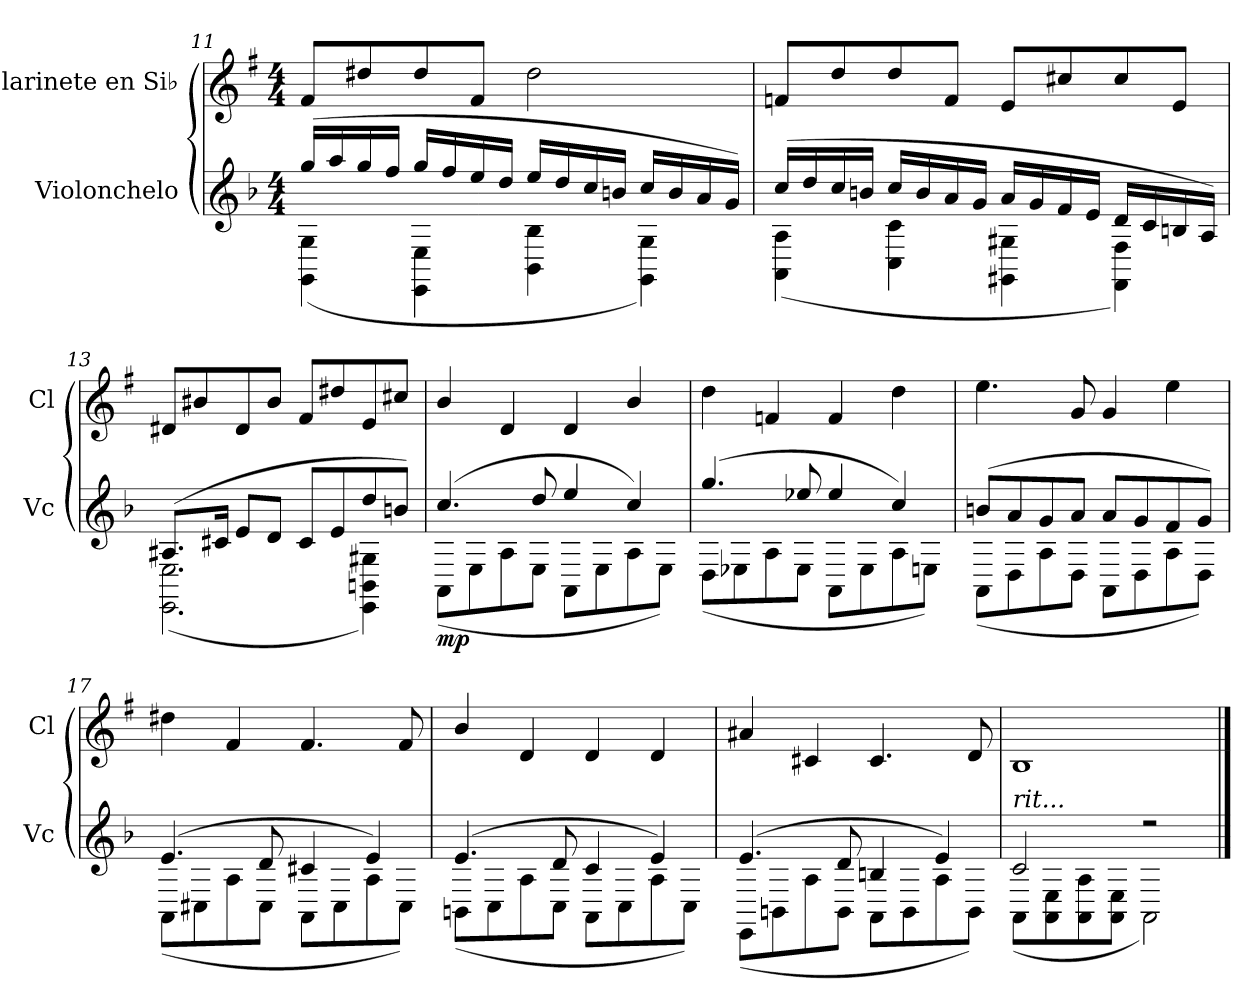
**kern	**dynam	**kern
*part2	*part2	*part1
*staff2	*staff2	*staff1
*I"Violonchelo	*	*I"Clarinete en Si♭
*I'Vc	*	*I'Cl
*clefG2	*	*clefG2
*	*	*ITrd1c2
*k[b-]	*	*k[b-]
*M4/4	*	*M4/4
=11	=11	=11
*^	*	*
(>16gg!/LL	(<4GG!\ 4G!\	.	8e/L
16aa!/	.	.	.
16gg!/	.	.	8cc#X/
16ff!/JJ	.	.	.
16gg!/LL	4EE!\ 4E!\	.	8cc#/
16ff!/	.	.	.
16ee!/	.	.	8e/J
16dd!/JJ	.	.	.
16ee!/LL	4BB-!\ 4B-!\	.	2cc#\
16dd!/	.	.	.
16cc!/	.	.	.
16bn!/JJ	.	.	.
16cc!/LL	4GG!\ 4G!\)	.	.
16b!/	.	.	.
16a!/	.	.	.
16g!/JJ)	.	.	.
=12	=12	=12	=12
(>16cc!/LL	(<4AA!\ 4A!\	.	8e-X/L
16dd!/	.	.	.
16cc!/	.	.	8cc/
16bn!/JJ	.	.	.
16cc!/LL	4C!\ 4c!\	.	8cc/
16b!/	.	.	.
16a!/	.	.	8e-/J
16g!/JJ	.	.	.
16a!/LL	4GG#X!\ 4G#X!\	.	8d/L
16g!/	.	.	.
16f!/	.	.	8bn/
16e!/JJ	.	.	.
16d!/LL	4FF!\ 4F!\)	.	8b/
16c!/	.	.	.
16Bn!/	.	.	8d/J
16A!/JJ)	.	.	.
!!LO:LB:g=z
=13	=13	=13	=13
(>8.A#X!/L	(<2.EE!\ 2.E!\	.	8c#X/L
.	.	.	8a#X/
16c#X!/Jk	.	.	.
8e!/L	.	.	8c#/
8d!/J	.	.	8a#/J
8c#!/L	.	.	8e/L
8e!/	.	.	8cc#X/
8dd!/	4EE!\ 4BBn!\ 4G#X!\)	.	8d/
8bn!/J)	.	.	8bn/J
=14	=14	=14	=14
*	*	*	*MM80
!	!	!LO:DY:b	!
(>4.cc!/	(<8AA!\L	mp	4a/
.	8E!\	.	.
.	8A!\	.	4c/
8dd!/	8E!\J	.	.
4ee!/	8AA!\L	.	4c/
.	8E!\	.	.
4cc!/)	8A!\	.	4a/
.	8E!\J)	.	.
=15	=15	=15	=15
(>4.gg!/	(<8D!\L	.	4cc\
.	8E-X!\	.	.
.	8A!\	.	4e-X/
8ee-X!/	8E-!\J	.	.
4ee-!/	8AA!\L	.	4e-/
.	8E-!\	.	.
4cc!/)	8A!\	.	4cc\
.	8En!\J)	.	.
=16	=16	=16	=16
(>8bn!/L	(<8AA!\L	.	4.dd\
8a!/	8D!\	.	.
8g!/	8A!\	.	.
8a!/J	8D!\J	.	8f/
8a!/L	8AA!\L	.	4f/
8g!/	8D!\	.	.
8f!/	8A!\	.	4dd\
8g!/J)	8D!\J)	.	.
!!LO:LB:g=z
=17	=17	=17	=17
(>4.e!/	(<8AA!\L	.	4cc#X\
.	8C#X!\	.	.
.	8A!\	.	4e/
8d!/	8C#!\J	.	.
4c#X!/	8AA!\L	.	4.e/
.	8C#!\	.	.
4e!/)	8A!\	.	.
.	8C#!\J)	.	8e/
=18	=18	=18	=18
(>4.e!/	(<8BBn!\L	.	4a/
.	8C!\	.	.
.	8A!\	.	4c/
8d!/	8C!\J	.	.
4c!/	8AA!\L	.	4c/
.	8C!\	.	.
4e!/)	8A!\	.	4c/
.	8C!\J)	.	.
=19	=19	=19	=19
(>4.e!/	(<8EE!\L	.	4g#X/
.	8BBn!\	.	.
.	8A!\	.	4Bn/
8d!/	8BB!\J	.	.
4Bn!/	8AA!\L	.	4.B/
.	8BB!\	.	.
4e!/)	8A!\	.	.
.	8BB!\J)	.	8c/
=20	=20	=20	=20
*	*	*	*MM60
!LO:TX:a:i:t=rit...	!	!	!
2c!/	(<8AA!\L	.	1A
.	8AA!\ 8E!\	.	.
.	8AA!\ 8A!\	.	.
.	8AA!\ 8E!\J	.	.
2r	2AA!\)	.	.
*v	*v	*	*
==	==	==
*-	*-	*-
